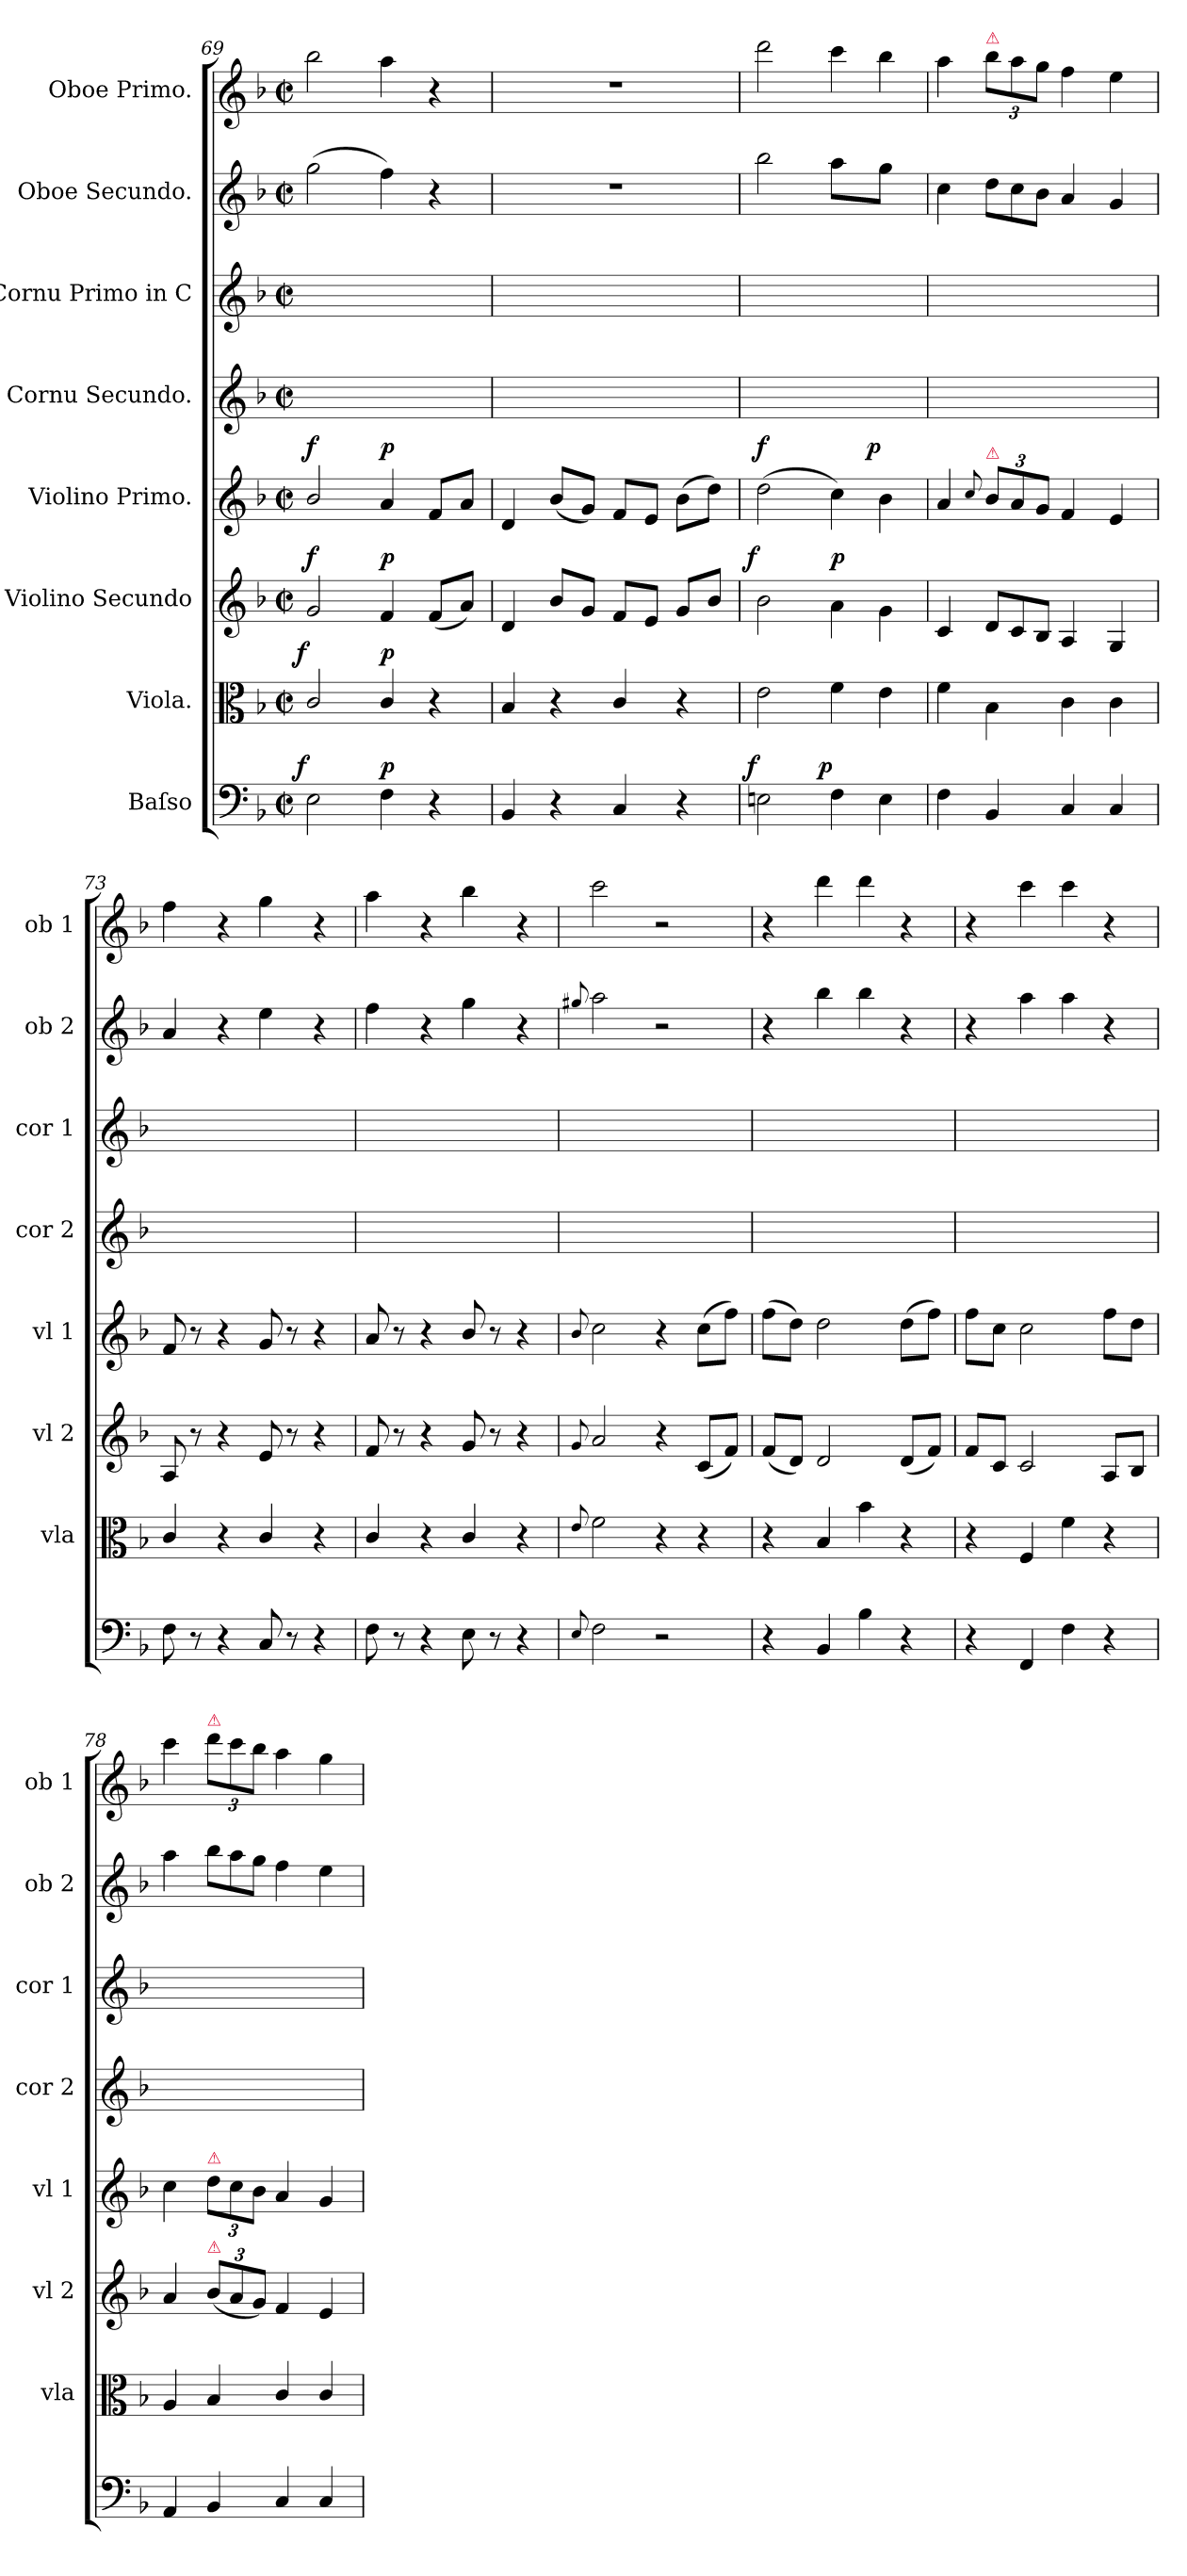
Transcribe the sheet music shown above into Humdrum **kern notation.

**kern	**dynam	**kern	**dynam	**kern	**dynam	**kern	**dynam	**kern	**kern	**kern	**kern
*part8	*part8	*part7	*part7	*part6	*part6	*part5	*part5	*part4	*part3	*part2	*part1
*staff8	*staff8	*staff7	*staff7	*staff6	*staff6	*staff5	*staff5	*staff4	*staff3	*staff2	*staff1
*I"Baſso	*	*I"Viola.	*	*I"Violino Secundo	*	*I"Violino Primo.	*	*I"Cornu Secundo.	*I"Cornu Primo in C	*I"Oboe Secundo.	*I"Oboe Primo.
*	*	*I'vla	*	*I'vl 2	*	*I'vl 1	*	*I'cor 2	*I'cor 1	*I'ob 2	*I'ob 1
*clefF4	*	*clefC3	*	*clefG2	*	*clefG2	*	*clefG2	*clefG2	*clefG2	*clefG2
*k[b-]	*	*k[b-]	*	*k[b-]	*	*k[b-]	*	*k[b-]	*k[b-]	*k[b-]	*k[b-]
*F:	*	*F:	*	*F:	*	*F:	*	*F:	*F:	*F:	*F:
*M2/2	*	*M2/2	*	*M2/2	*	*M2/2	*	*M2/2	*M2/2	*M2/2	*M2/2
*met(c|)	*	*met(c|)	*	*met(c|)	*	*met(c|)	*	*met(c|)	*met(c|)	*met(c|)	*met(c|)
=69	=69	=69	=69	=69	=69	=69	=69	=69	=69	=69	=69
!	!LO:DY:a:rj	!	!LO:DY:a:rj	!	!LO:DY:a	!	!LO:DY:a	!	!	!	!
2E\	f	2c/	f	2g/	f.	2b-/	f	1ryy	1ryy	(2gg\	2bb-\
!	!LO:DY:a	!	!LO:DY:a	!	!LO:DY:a	!	!LO:DY:a	!	!	!	!
4F\	p	4c/	p	4f/	p	4a/	p	.	.	4ff\)	4aa\
4r	.	4r	.	(8f/L	.	8f/L	.	.	.	4r	4r
.	.	.	.	8a/J)	.	8a/J	.	.	.	.	.
=70	=70	=70	=70	=70	=70	=70	=70	=70	=70	=70	=70
4BB-/	.	4B-/	.	4d/	.	4d/	.	1ryy	1ryy	1r	1r
4r	.	4r	.	8b-/L	.	(8b-/L	.	.	.	.	.
.	.	.	.	8g/J	.	8g/J)	.	.	.	.	.
4C/	.	4c/	.	8f/L	.	8f/L	.	.	.	.	.
.	.	.	.	8e/J	.	8e/J	.	.	.	.	.
4r	.	4r	.	8g/L	.	(8b-\L	.	.	.	.	.
.	.	.	.	8b-/J	.	8dd\J)	.	.	.	.	.
=71	=71	=71	=71	=71	=71	=71	=71	=71	=71	=71	=71
!	!LO:DY:a:rj	!	!	!	!LO:DY:a:rj	!	!LO:DY:a	!	!	!	!
2En\	f	2e\	.	2b-\	f.	(2dd\	f	1ryy	1ryy	2bb-\	2ddd\
!	!LO:DY:a:rj	!	!	!	!LO:DY:a	!	!	!	!	!LO:N:vis=8	!
4F\	p	4f\	.	4a\	p.	4cc\)	.	.	.	4aa\L	4ccc\
!	!	!	!	!	!	!	!LO:DY:a:rj	!	!	!LO:N:vis=8	!
4E\	.	4e\	.	4g\	.	4b-\	p	.	.	4gg\J	4bb-\
=72	=72	=72	=72	=72	=72	=72	=72	=72	=72	=72	=72
4F\	.	4f\	.	4c/	.	4a/	.	1ryy	1ryy	4cc\	4aa\
.	.	.	.	.	.	8qqcc/	.	.	.	.	.
*	*	*	*	*Xtuplet	*	*	*	*	*	*Xtuplet	*
!	!	!	!	!	!	!	!	!	!	!	!LO:TX:a:color=crimson:t=⚠
!	!	!	!	!	!	!LO:TX:a:color=crimson:t=⚠	!	!	!	!	!
4BB-/	.	4B-\	.	12d/L	.	12b-/L	.	.	.	12dd\L	12bb-\L
.	.	.	.	12c/	.	12a/	.	.	.	12cc\	12aa\
.	.	.	.	12B-/J	.	12g/J	.	.	.	12b-\J	12gg\J
4C/	.	4c\	.	4A/	.	4f/	.	.	.	4a/	4ff\
4C/	.	4c\	.	4G/	.	4e/	.	.	.	4g/	4ee\
=73	=73	=73	=73	=73	=73	=73	=73	=73	=73	=73	=73
8F\	.	4c/	.	8A/	.	8f/	.	1ryy	1ryy	4a/	4ff\
8r	.	.	.	8r	.	8r	.	.	.	.	.
4r	.	4r	.	4r	.	4r	.	.	.	4r	4r
8C/	.	4c/	.	8e/	.	8g/	.	.	.	4ee\	4gg\
8r	.	.	.	8r	.	8r	.	.	.	.	.
4r	.	4r	.	4r	.	4r	.	.	.	4r	4r
=74	=74	=74	=74	=74	=74	=74	=74	=74	=74	=74	=74
8F\	.	4c/	.	8f/	.	8a/	.	1ryy	1ryy	4ff\	4aa\
8r	.	.	.	8r	.	8r	.	.	.	.	.
4r	.	4r	.	4r	.	4r	.	.	.	4r	4r
8E\	.	4c/	.	8g/	.	8b-/	.	.	.	4gg\	4bb-\
8r	.	.	.	8r	.	8r	.	.	.	.	.
4r	.	4r	.	4r	.	4r	.	.	.	4r	4r
=75	=75	=75	=75	=75	=75	=75	=75	=75	=75	=75	=75
8qqE/	.	8qqe/	.	8qqg/	.	8qqb-/	.	.	.	8qqgg#X/	.
2F\	.	2f\	.	2a/	.	2cc\	.	1ryy	1ryy	2aa\	2ccc\
2r	.	4r	.	4r	.	4r	.	.	.	2r	2r
.	.	4r	.	(8c/L	.	(8cc\L	.	.	.	.	.
.	.	.	.	8f/J)	.	8ff\J)	.	.	.	.	.
=76	=76	=76	=76	=76	=76	=76	=76	=76	=76	=76	=76
4r	.	4r	.	(8f/L	.	(8ff\L	.	1ryy	1ryy	4r	4r
.	.	.	.	8d/J)	.	8dd\J)	.	.	.	.	.
4BB-/	.	4B-/	.	2d/	.	2dd\	.	.	.	4bb-\	4ddd\
4B-\	.	4b-\	.	.	.	.	.	.	.	4bb-\	4ddd\
4r	.	4r	.	(8d/L	.	(8dd\L	.	.	.	4r	4r
.	.	.	.	8f/J)	.	8ff\J)	.	.	.	.	.
=77	=77	=77	=77	=77	=77	=77	=77	=77	=77	=77	=77
4r	.	4r	.	8f/L	.	8ff\L	.	1ryy	1ryy	4r	4r
.	.	.	.	8c/J	.	8cc\J	.	.	.	.	.
4FF/	.	4F/	.	2c/	.	2cc\	.	.	.	4aa\	4ccc\
4F\	.	4f\	.	.	.	.	.	.	.	4aa\	4ccc\
4r	.	4r	.	8A/L	.	8ff\L	.	.	.	4r	4r
.	.	.	.	8B-/J	.	8dd\J	.	.	.	.	.
=78	=78	=78	=78	=78	=78	=78	=78	=78	=78	=78	=78
4AA/	.	4A/	.	4a/	.	4cc\	.	1ryy	1ryy	4aa\	4ccc\
*	*	*	*	*tuplet	*	*	*	*	*	*	*
!	!	!	!	!	!	!	!	!	!	!	!LO:TX:a:color=crimson:t=⚠
!	!	!	!	!	!	!LO:TX:a:color=crimson:t=⚠	!	!	!	!	!
!	!	!	!	!LO:TX:a:color=crimson:t=⚠	!	!	!	!	!	!	!
4BB-/	.	4B-/	.	(12b-/L	.	12dd\L	.	.	.	12bb-\L	12ddd\L
.	.	.	.	12a/	.	12cc\	.	.	.	12aa\	12ccc\
.	.	.	.	12g/J)	.	12b-\J	.	.	.	12gg\J	12bb-\J
4C/	.	4c/	.	4f/	.	4a/	.	.	.	4ff\	4aa\
4C/	.	4c/	.	4e/	.	4g/	.	.	.	4ee\	4gg\
=	=	=	=	=	=	=	=	=	=	=	=
*-	*-	*-	*-	*-	*-	*-	*-	*-	*-	*-	*-
